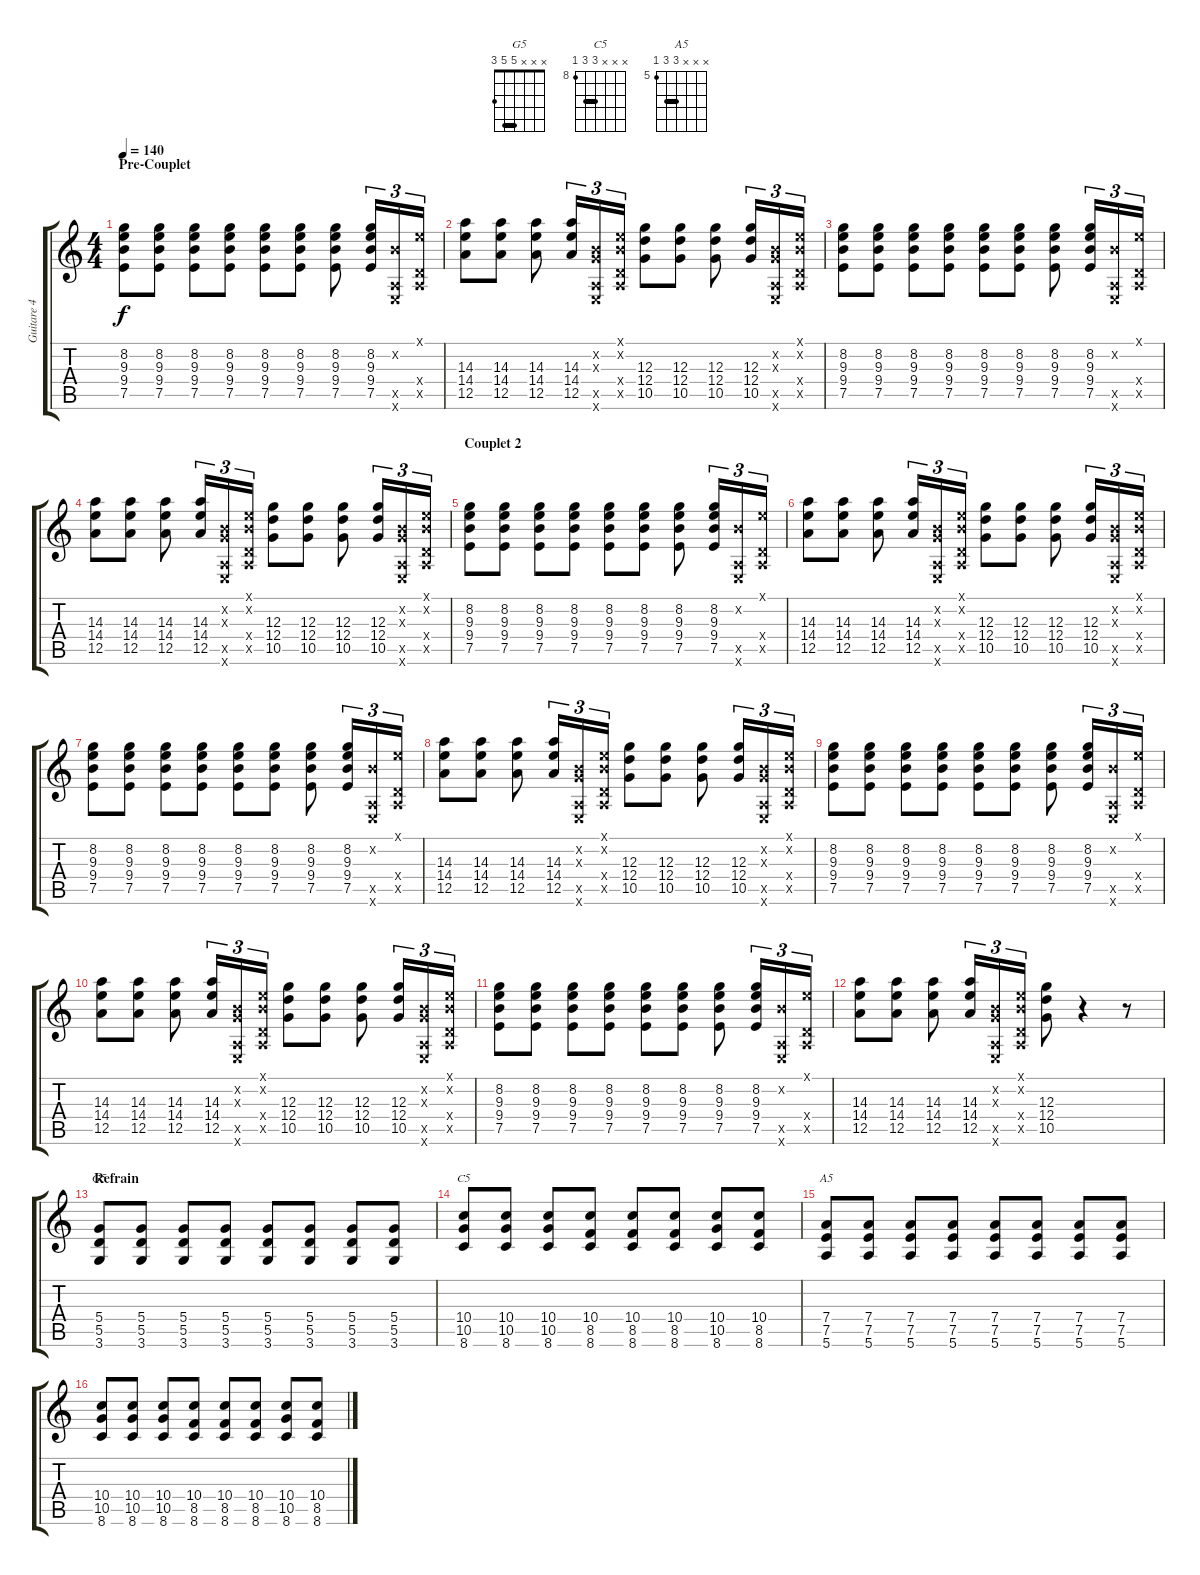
\track ("Guitare 4 (légère Disto)" "Guitare 4 ") {instrument overdrivenguitar}
\staff {score tabs}
\tuning (E4 B3 G3 D3 A2 E2) {hide}
\chord ("G5" x x x 5 5 3) {barre 5}
\chord ("C5" x x x 10 10 8) {firstfret 8 barre 10}
\chord ("A5" x x x 7 7 5) {firstfret 5 barre 7}
\ts (4 4)
\section ("" "Pre-Couplet")
\tempo 140
\clef g2
\ks c
(8.2 9.3 9.4 7.5).8{dy f} (8.2 9.3 9.4 7.5).8 (8.2 9.3 9.4 7.5).8 (8.2 9.3 9.4 7.5).8 (8.2 9.3 9.4 7.5).8 (8.2 9.3 9.4 7.5).8 (8.2 9.3 9.4 7.5).8 (8.2 9.3 9.4 7.5).16{tu (3 2)} (0.2{x} 0.5{x} 0.6{x}).16{tu (3 2)} (0.1{x} 0.4{x} 0.5{x}).16{tu (3 2)} |
(14.3 14.4 12.5).8 (14.3 14.4 12.5).8 (14.3 14.4 12.5).8 (14.3 14.4 12.5).16{tu (3 2)} (0.2{x} 0.3{x} 0.5{x} 0.6{x}).16{tu (3 2)} (0.1{x} 0.2{x} 0.4{x} 0.5{x}).16{tu (3 2)} (12.3 12.4 10.5).8 (12.3 12.4 10.5).8 (12.3 12.4 10.5).8 (12.3 12.4 10.5).16{tu (3 2)} (0.2{x} 0.3{x} 0.5{x} 0.6{x}).16{tu (3 2)} (0.1{x} 0.2{x} 0.4{x} 0.5{x}).16{tu (3 2)} |
(8.2 9.3 9.4 7.5).8 (8.2 9.3 9.4 7.5).8 (8.2 9.3 9.4 7.5).8 (8.2 9.3 9.4 7.5).8 (8.2 9.3 9.4 7.5).8 (8.2 9.3 9.4 7.5).8 (8.2 9.3 9.4 7.5).8 (8.2 9.3 9.4 7.5).16{tu (3 2)} (0.2{x} 0.5{x} 0.6{x}).16{tu (3 2)} (0.1{x} 0.4{x} 0.5{x}).16{tu (3 2)} |
(14.3 14.4 12.5).8 (14.3 14.4 12.5).8 (14.3 14.4 12.5).8 (14.3 14.4 12.5).16{tu (3 2)} (0.2{x} 0.3{x} 0.5{x} 0.6{x}).16{tu (3 2)} (0.1{x} 0.2{x} 0.4{x} 0.5{x}).16{tu (3 2)} (12.3 12.4 10.5).8 (12.3 12.4 10.5).8 (12.3 12.4 10.5).8 (12.3 12.4 10.5).16{tu (3 2)} (0.2{x} 0.3{x} 0.5{x} 0.6{x}).16{tu (3 2)} (0.1{x} 0.2{x} 0.4{x} 0.5{x}).16{tu (3 2)} |
\section ("" "Couplet 2")
(8.2 9.3 9.4 7.5).8 (8.2 9.3 9.4 7.5).8 (8.2 9.3 9.4 7.5).8 (8.2 9.3 9.4 7.5).8 (8.2 9.3 9.4 7.5).8 (8.2 9.3 9.4 7.5).8 (8.2 9.3 9.4 7.5).8 (8.2 9.3 9.4 7.5).16{tu (3 2)} (0.2{x} 0.5{x} 0.6{x}).16{tu (3 2)} (0.1{x} 0.4{x} 0.5{x}).16{tu (3 2)} |
(14.3 14.4 12.5).8 (14.3 14.4 12.5).8 (14.3 14.4 12.5).8 (14.3 14.4 12.5).16{tu (3 2)} (0.2{x} 0.3{x} 0.5{x} 0.6{x}).16{tu (3 2)} (0.1{x} 0.2{x} 0.4{x} 0.5{x}).16{tu (3 2)} (12.3 12.4 10.5).8 (12.3 12.4 10.5).8 (12.3 12.4 10.5).8 (12.3 12.4 10.5).16{tu (3 2)} (0.2{x} 0.3{x} 0.5{x} 0.6{x}).16{tu (3 2)} (0.1{x} 0.2{x} 0.4{x} 0.5{x}).16{tu (3 2)} |
(8.2 9.3 9.4 7.5).8 (8.2 9.3 9.4 7.5).8 (8.2 9.3 9.4 7.5).8 (8.2 9.3 9.4 7.5).8 (8.2 9.3 9.4 7.5).8 (8.2 9.3 9.4 7.5).8 (8.2 9.3 9.4 7.5).8 (8.2 9.3 9.4 7.5).16{tu (3 2)} (0.2{x} 0.5{x} 0.6{x}).16{tu (3 2)} (0.1{x} 0.4{x} 0.5{x}).16{tu (3 2)} |
(14.3 14.4 12.5).8 (14.3 14.4 12.5).8 (14.3 14.4 12.5).8 (14.3 14.4 12.5).16{tu (3 2)} (0.2{x} 0.3{x} 0.5{x} 0.6{x}).16{tu (3 2)} (0.1{x} 0.2{x} 0.4{x} 0.5{x}).16{tu (3 2)} (12.3 12.4 10.5).8 (12.3 12.4 10.5).8 (12.3 12.4 10.5).8 (12.3 12.4 10.5).16{tu (3 2)} (0.2{x} 0.3{x} 0.5{x} 0.6{x}).16{tu (3 2)} (0.1{x} 0.2{x} 0.4{x} 0.5{x}).16{tu (3 2)} |
(8.2 9.3 9.4 7.5).8 (8.2 9.3 9.4 7.5).8 (8.2 9.3 9.4 7.5).8 (8.2 9.3 9.4 7.5).8 (8.2 9.3 9.4 7.5).8 (8.2 9.3 9.4 7.5).8 (8.2 9.3 9.4 7.5).8 (8.2 9.3 9.4 7.5).16{tu (3 2)} (0.2{x} 0.5{x} 0.6{x}).16{tu (3 2)} (0.1{x} 0.4{x} 0.5{x}).16{tu (3 2)} |
(14.3 14.4 12.5).8 (14.3 14.4 12.5).8 (14.3 14.4 12.5).8 (14.3 14.4 12.5).16{tu (3 2)} (0.2{x} 0.3{x} 0.5{x} 0.6{x}).16{tu (3 2)} (0.1{x} 0.2{x} 0.4{x} 0.5{x}).16{tu (3 2)} (12.3 12.4 10.5).8 (12.3 12.4 10.5).8 (12.3 12.4 10.5).8 (12.3 12.4 10.5).16{tu (3 2)} (0.2{x} 0.3{x} 0.5{x} 0.6{x}).16{tu (3 2)} (0.1{x} 0.2{x} 0.4{x} 0.5{x}).16{tu (3 2)} |
(8.2 9.3 9.4 7.5).8 (8.2 9.3 9.4 7.5).8 (8.2 9.3 9.4 7.5).8 (8.2 9.3 9.4 7.5).8 (8.2 9.3 9.4 7.5).8 (8.2 9.3 9.4 7.5).8 (8.2 9.3 9.4 7.5).8 (8.2 9.3 9.4 7.5).16{tu (3 2)} (0.2{x} 0.5{x} 0.6{x}).16{tu (3 2)} (0.1{x} 0.4{x} 0.5{x}).16{tu (3 2)} |
(14.3 14.4 12.5).8 (14.3 14.4 12.5).8 (14.3 14.4 12.5).8 (14.3 14.4 12.5).16{tu (3 2)} (0.2{x} 0.3{x} 0.5{x} 0.6{x}).16{tu (3 2)} (0.1{x} 0.2{x} 0.4{x} 0.5{x}).16{tu (3 2)} (12.3 12.4 10.5).8 r.4 r.8 |
\section ("" "Refrain")
(5.4 5.5 3.6).8{ch "G5"} (5.4 5.5 3.6).8 (5.4 5.5 3.6).8 (5.4 5.5 3.6).8 (5.4 5.5 3.6).8 (5.4 5.5 3.6).8 (5.4 5.5 3.6).8 (5.4 5.5 3.6).8 |
(10.4 10.5 8.6).8{ch "C5"} (10.4 10.5 8.6).8 (10.4 10.5 8.6).8 (10.4 8.5 8.6).8 (10.4 8.5 8.6).8 (10.4 8.5 8.6).8 (10.4 10.5 8.6).8 (10.4 8.5 8.6).8 |
(7.4 7.5 5.6).8{ch "A5"} (7.4 7.5 5.6).8 (7.4 7.5 5.6).8 (7.4 7.5 5.6).8 (7.4 7.5 5.6).8 (7.4 7.5 5.6).8 (7.4 7.5 5.6).8 (7.4 7.5 5.6).8 |
(10.4 10.5 8.6).8 (10.4 10.5 8.6).8 (10.4 10.5 8.6).8 (10.4 8.5 8.6).8 (10.4 8.5 8.6).8 (10.4 8.5 8.6).8 (10.4 10.5 8.6).8 (10.4 8.5 8.6).8
